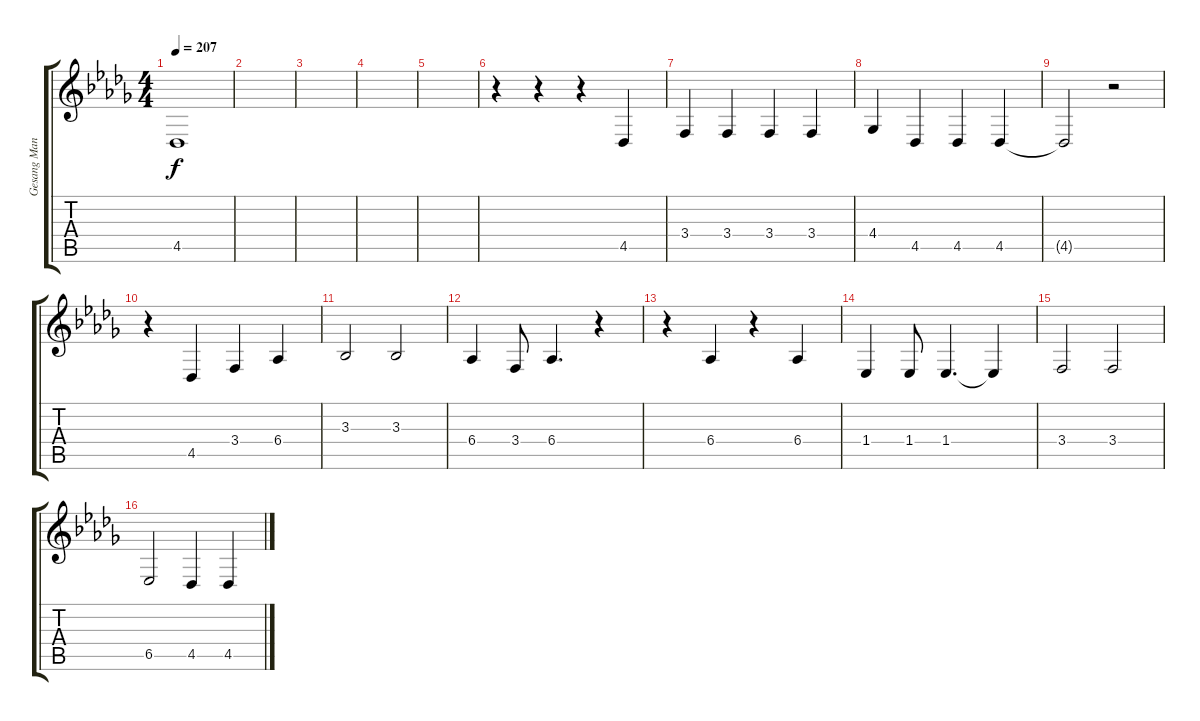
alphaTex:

\track ("Gesang Mann" "Gesang Man") {instrument vibraphone}
\staff {score tabs}
\tuning (E4 B3 G3 D3 A2 E2) {hide}
\ts (4 4)
\tempo 207
\clef g2
\ks bbminor
4.5.1{dy f} |
|
|
|
|
r.4 r.4 r.4 4.5.4 |
3.4.4 3.4.4 3.4.4 3.4.4 |
4.4.4 4.5.4 4.5.4 4.5.4 |
4.5{t}.2 r.2 |
r.4 4.5.4 3.4.4 6.4.4 |
3.3.2 3.3.2 |
6.4.4 3.4.8 6.4.4{d} r.4 |
r.4 6.4.4 r.4 6.4.4 |
1.4.4 1.4.8 1.4.4{d} 1.4{t}.4 |
3.4.2 3.4.2 |
6.5.2 4.5.4 4.5.4
